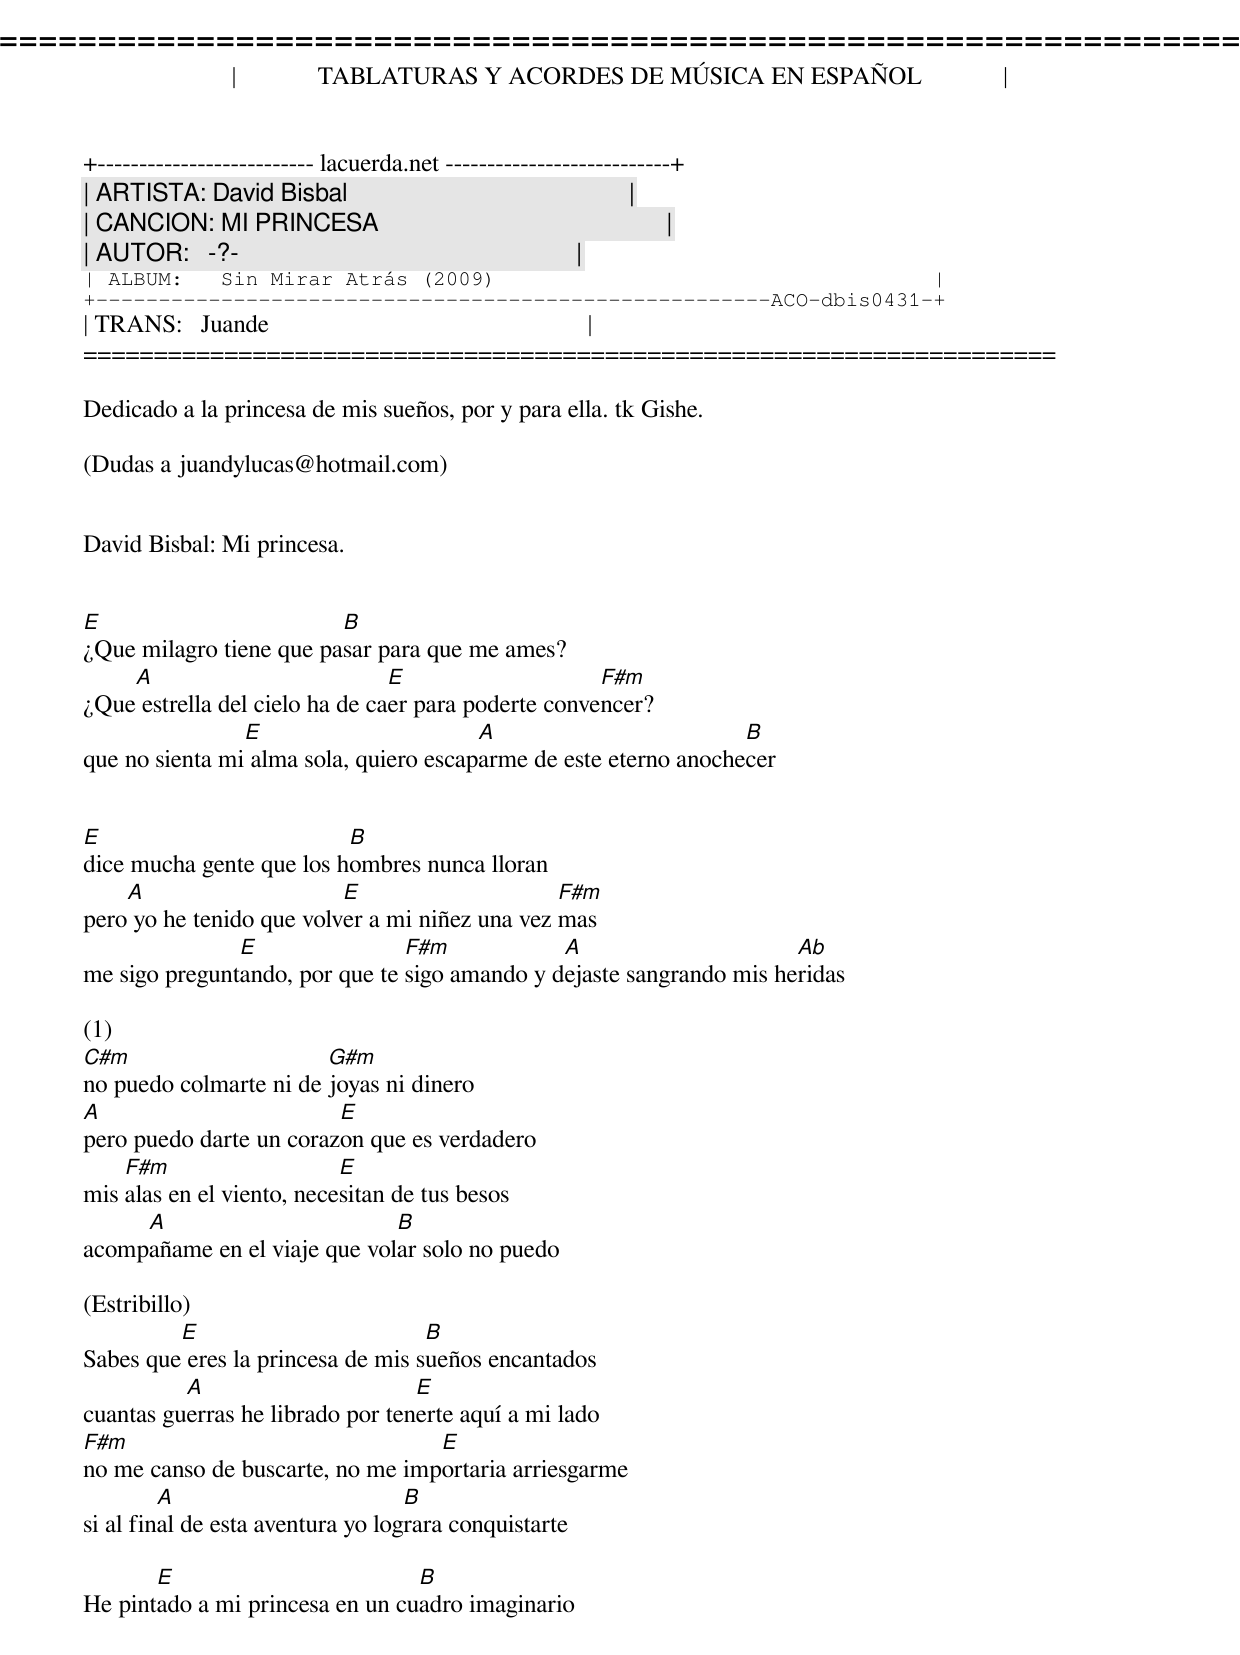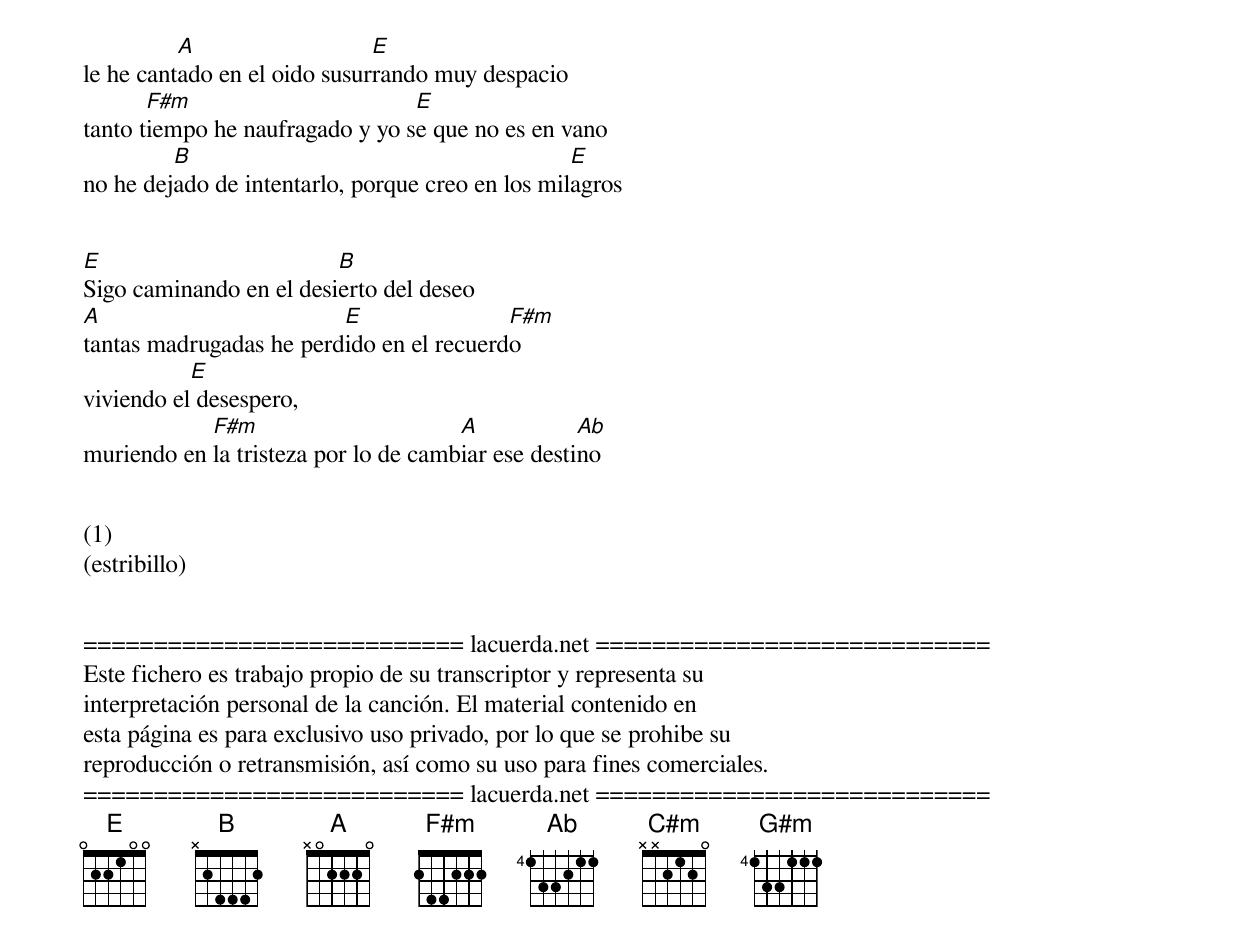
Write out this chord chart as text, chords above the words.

=====================================================================
|             TABLATURAS Y ACORDES DE MÚSICA EN ESPAÑOL             |
+-------------------------- lacuerda.net ---------------------------+
| ARTISTA: David Bisbal                                             |
| CANCION: MI PRINCESA                                              |
| AUTOR:   -?-                                                      |
| ALBUM:   Sin Mirar Atrás (2009)                                   |
+------------------------------------------------------ACO-dbis0431-+
| TRANS:   Juande                                                   |
=====================================================================

Dedicado a la princesa de mis sueños, por y para ella. tk Gishe.

(Dudas a juandylucas@hotmail.com)


David Bisbal: Mi princesa.


E                        B
¿Que milagro tiene que pasar para que me ames?
    A                           E                    F#m
¿Que estrella del cielo ha de caer para poderte convencer?
                E                       A                         B
que no sienta mi alma sola, quiero escaparme de este eterno anochecer


E                         B
dice mucha gente que los hombres nunca lloran
    A                     E                     F#m
pero yo he tenido que volver a mi niñez una vez mas
               E                F#m            A                      Ab
me sigo preguntando, por que te sigo amando y dejaste sangrando mis heridas

(1)
C#m                     G#m
no puedo colmarte ni de joyas ni dinero
A                        E
pero puedo darte un corazon que es verdadero
    F#m                    E
mis alas en el viento, necesitan de tus besos
     A                        B
acompañame en el viaje que volar solo no puedo

(Estribillo)
         E                         B
Sabes que eres la princesa de mis sueños encantados
          A                       E
cuantas guerras he librado por tenerte aquí a mi lado
F#m                               E
no me canso de buscarte, no me importaria arriesgarme
         A                         B
si al final de esta aventura yo lograra conquistarte

       E                         B
He pintado a mi princesa en un cuadro imaginario
          A                   E
le he cantado en el oido susurrando muy despacio
       F#m                       E
tanto tiempo he naufragado y yo se que no es en vano
         B                                        E
no he dejado de intentarlo, porque creo en los milagros


E                        B
Sigo caminando en el desierto del deseo
A                        E                F#m
tantas madrugadas he perdido en el recuerdo
           E
viviendo el desespero,
            F#m                       A            Ab
muriendo en la tristeza por lo de cambiar ese destino


(1)
(estribillo)


=========================== lacuerda.net ============================
Este fichero es trabajo propio de su transcriptor y representa su
interpretación personal de la canción. El material contenido en
esta página es para exclusivo uso privado, por lo que se prohibe su
reproducción o retransmisión, así como su uso para fines comerciales.
=========================== lacuerda.net ============================
